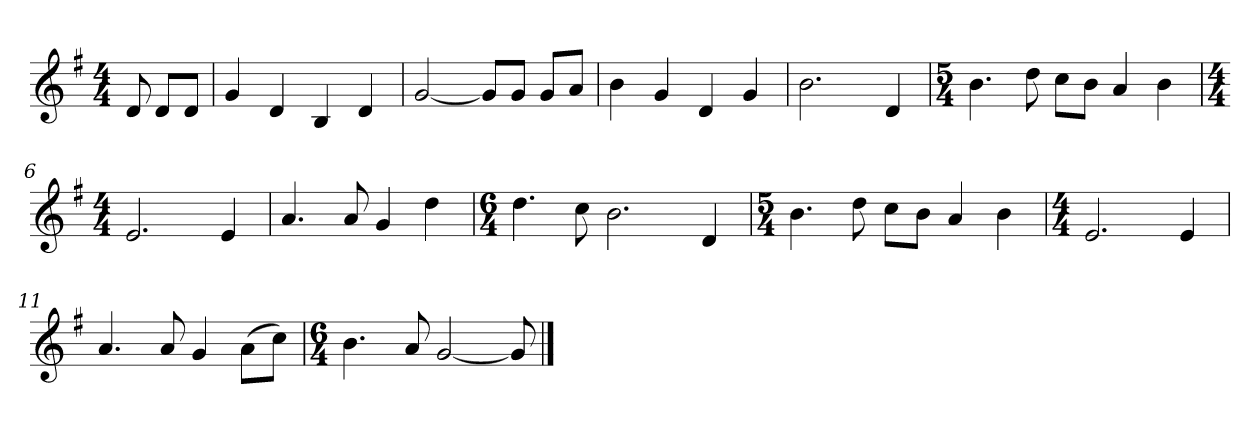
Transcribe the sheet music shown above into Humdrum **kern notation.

**kern
*part1
*staff1
*k[f#]
*M4/4
*MM120
=
8d
8dL
8dJ
=1
4g
4d
4B
4d
=2
[2g
8gL]
8gJ
8gL
8aJ
=3
4b
4g
4d
4g
=4
2.b
4d
=5
*M5/4
4.b
8dd
8ccL
8bJ
4a
4b
=6
*M4/4
2.e
4e
=7
4.a
8a
4g
4dd
=8
*M6/4
4.dd
8cc
2.b
4d
=9
*M5/4
4.b
8dd
8ccL
8bJ
4a
4b
=10
*M4/4
2.e
4e
=11
4.a
8a
4g
(8aL
8ccJ)
=12
*M6/4
4.b
8a
[2g
8g]
==
*-
